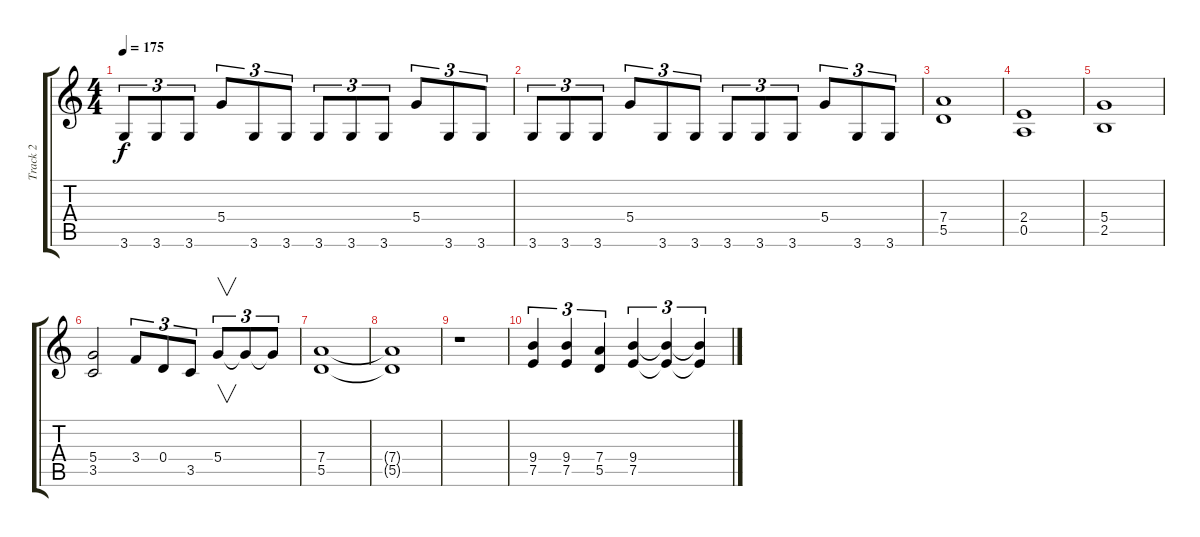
\track ("Track 2" "Track 2") {instrument distortionguitar}
\staff {score tabs}
\tuning (E4 B3 G3 D3 A2 E2) {hide}
\ts (4 4)
\tempo 175
\clef g2
\ks c
3.6.8{tu (3 2) dy f} 3.6.8{tu (3 2)} 3.6.8{tu (3 2)} 5.4.8{tu (3 2)} 3.6.8{tu (3 2)} 3.6.8{tu (3 2)} 3.6.8{tu (3 2)} 3.6.8{tu (3 2)} 3.6.8{tu (3 2)} 5.4.8{tu (3 2)} 3.6.8{tu (3 2)} 3.6.8{tu (3 2)} |
3.6.8{tu (3 2)} 3.6.8{tu (3 2)} 3.6.8{tu (3 2)} 5.4.8{tu (3 2)} 3.6.8{tu (3 2)} 3.6.8{tu (3 2)} 3.6.8{tu (3 2)} 3.6.8{tu (3 2)} 3.6.8{tu (3 2)} 5.4.8{tu (3 2)} 3.6.8{tu (3 2)} 3.6.8{tu (3 2)} |
(7.4 5.5).1 |
(2.4 0.5).1 |
(5.4 2.5).1 |
(5.4 3.5).2 3.4.8{tu (3 2)} 0.4.8{tu (3 2)} 3.5.8{tu (3 2)} 5.4.8{v tu (3 2)} 5.4{t}.8{tu (3 2)} 5.4{t}.8{tu (3 2)} |
(7.4 5.5).1 |
(7.4{t} 5.5{t}).1 |
r.1 |
(9.4 7.5).4{tu (3 2)} (9.4 7.5).4{tu (3 2)} (7.4 5.5).4{tu (3 2)} (9.4 7.5).4{tu (3 2)} (9.4{t} 7.5{t}).4{tu (3 2)} (9.4{t} 7.5{t}).4{tu (3 2)}
